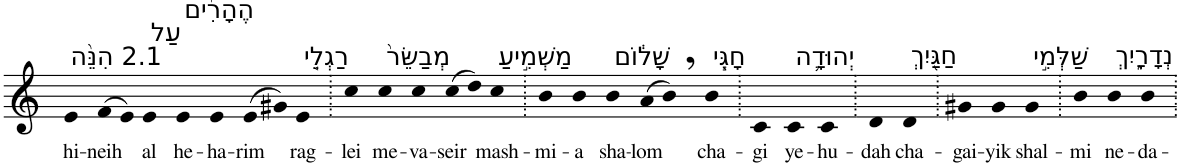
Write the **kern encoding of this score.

**kern	**text
*part1	*part1
*staff1	*staff1
*I"Piano	*
*I'Pno	*
*clefG2	*
*k[]	*
=1	=1
!LO:TX:a:t=2.1 הִנֵּ֨ה	!
!	!LO:LY:b
4e	hi-
!	!LO:LY:b
(>8f	-neih
8e)	.
!LO:TX:a:t=עַל	!
!	!LO:LY:b
4e	al
!LO:TX:a:t=הֶהָרִ֜ים	!
!	!LO:LY:b
4e	he-
!	!LO:LY:b
4e	-ha-
!	!LO:LY:b
(>8e	-rim
8g#X)	.
!LO:TX:a:t=רַגְלֵ֤י	!
!	!LO:LY:b
4e	rag-
=2.	=2.
!	!LO:LY:b
4cc	-lei
!LO:TX:a:t=מְבַשֵּׂר֙	!
!	!LO:LY:b
4cc	me-
!	!LO:LY:b
4cc	-va-
!	!LO:LY:b
(>8cc	-seir
8dd)	.
!LO:TX:a:t=מַשְׁמִ֣יעַ	!
!	!LO:LY:b
4cc	mash-
=3.	=3.
!	!LO:LY:b
4b	-mi-
!	!LO:LY:b
4b	-a
!LO:TX:a:t=שָׁל֔וֹם	!
!	!LO:LY:b
4b	sha-
!	!LO:LY:b
(>8a	-lom
8b,)	.
!LO:TX:a:t=חָגִּ֧י	!
!	!LO:LY:b
4b	cha-
=4.	=4.
!	!LO:LY:b
4c	-gi
!LO:TX:a:t=יְהוּדָ֛ה	!
!	!LO:LY:b
4c	ye-
!	!LO:LY:b
4c	-hu-
=5.	=5.
!	!LO:LY:b
4d	-dah
!LO:TX:a:t=חַגַּ֖יִךְ	!
!	!LO:LY:b
4d	cha-
=6.	=6.
!	!LO:LY:b
4g#X	-gai-
!	!LO:LY:b
4g#	-yik
!LO:TX:a:t=שַׁלְּמִ֣י	!
!	!LO:LY:b
4g#	shal-
=7.	=7.
!	!LO:LY:b
4b	-mi
!LO:TX:a:t=נְדָרָ֑יִךְ	!
!	!LO:LY:b
4b	ne-
!	!LO:LY:b
4b	-da-
=.	=.
*-	*-
